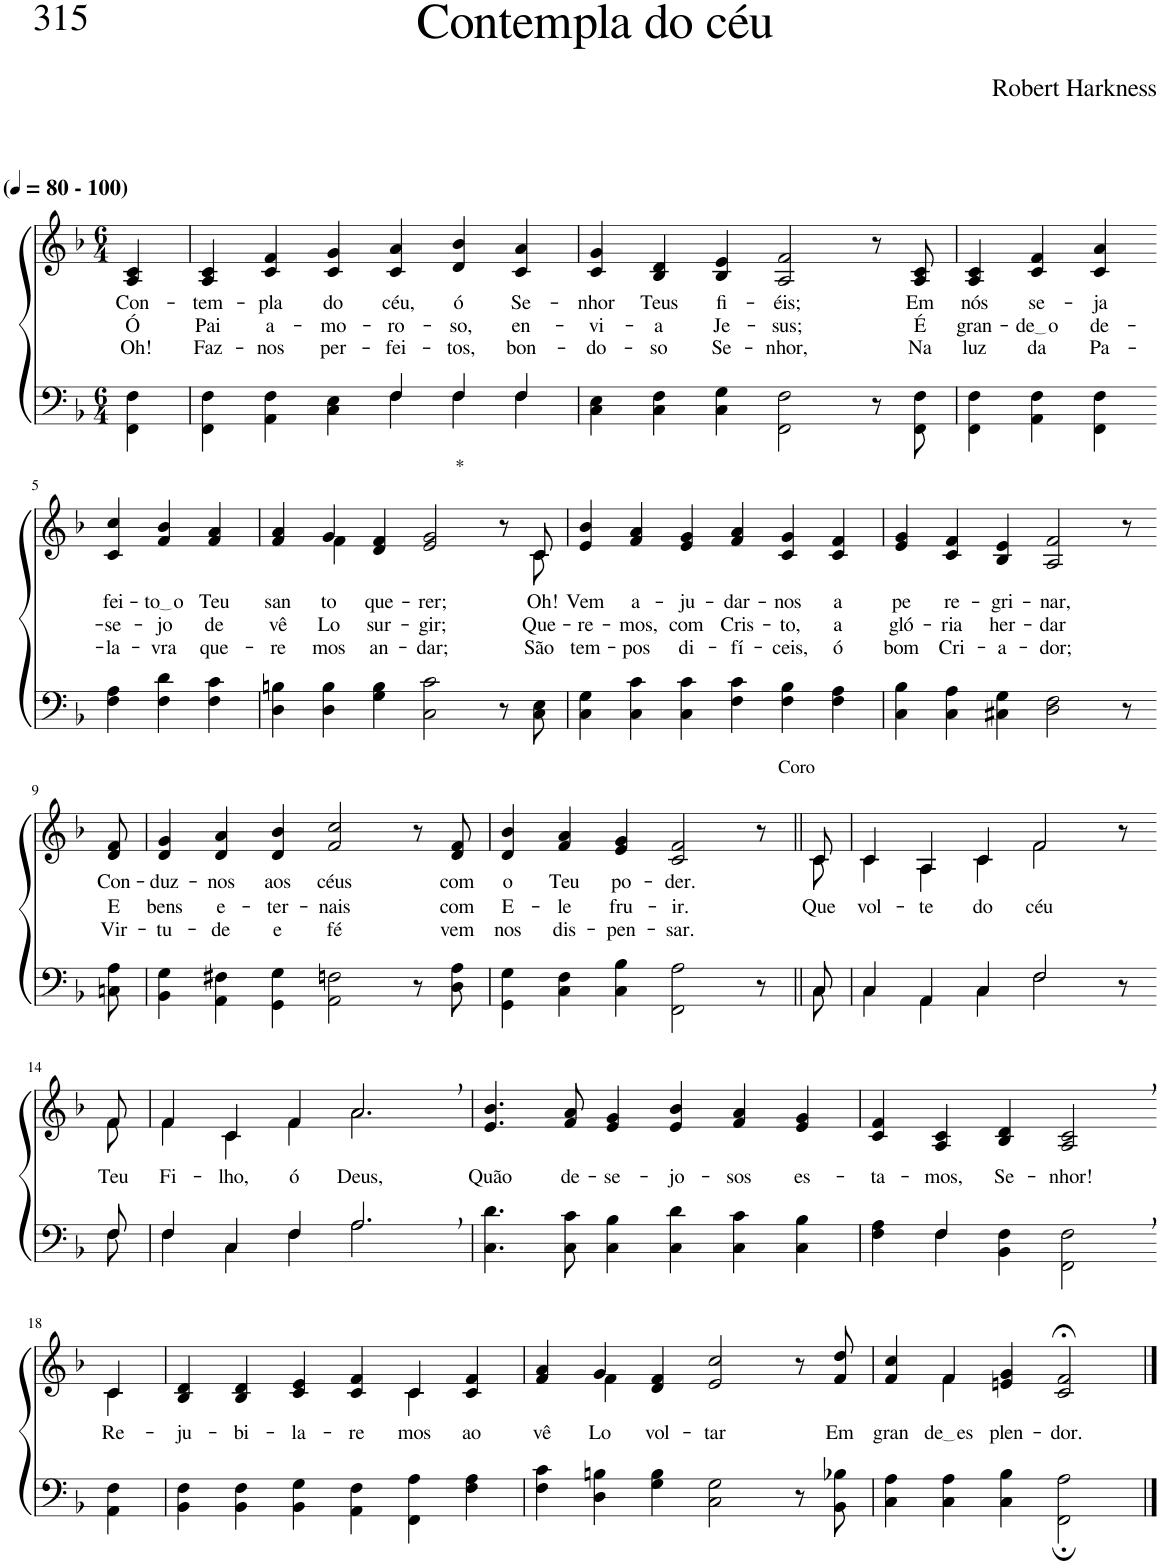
**kern	**kern	**text	**text	**text
*part2	*part1	*part1	*part1	*part1
*staff2	*staff1	*staff1	*staff1	*staff1
*I"Parte III e IV	*I"Parte I e II	*	*	*
*clefF4	*clefG2	*	*	*
*Trd-1c-2	*Trd-1c-2	*	*	*
*k[b-]	*k[b-]	*	*	*
*M6/4	*M6/4	*	*	*
*MM80	*MM80	*	*	*
=1	=1	=1	=1	=1
!	!LO:TX:a:B:t=(	!	!	!
!	!LO:TX:a:B:t=- 100)	!	!	!
!	!	!LO:LY:b	!LO:LY:b	!LO:LY:b
4FF\ 4F\	4A/ 4c/	Con-	Ó	Oh!
=2	=2	=2	=2	=2
*^	*	*	*	*
!	!	!	!LO:LY:b	!LO:LY:b	!LO:LY:b
2.ryy	4FF\ 4F\	4A/ 4c/	-tem-	Pai	Faz-
!	!	!	!LO:LY:b	!LO:LY:b	!LO:LY:b
.	4AA\ 4F\	4c/ 4f/	-pla	a-	-nos
!	!	!	!LO:LY:b	!LO:LY:b	!LO:LY:b
.	4C\ 4E\	4c/ 4g/	do	-mo-	per-
!	!	!	!LO:LY:b	!LO:LY:b	!LO:LY:b
4F/	4F\	4c/ 4a/	céu,	-ro-	-fei-
!	!	!	!LO:LY:b	!LO:LY:b	!LO:LY:b
4F/	4F\	4d/ 4b-/	ó	-so,	-tos,
!	!	!	!LO:LY:b	!LO:LY:b	!LO:LY:b
4F/	4F\	4c/ 4a/	Se-	en-	bon-
=3	=3	=3	=3	=3	=3
!	!	!	!LO:LY:b	!LO:LY:b	!LO:LY:b
*v	*v	*	*	*	*
4C\ 4E\	4c/ 4g/	-nhor	-vi-	-do-
!	!	!LO:LY:b	!LO:LY:b	!LO:LY:b
4C\ 4F\	4B-/ 4d/	-Teus	-a	-so
!	!	!LO:LY:b	!LO:LY:b	!LO:LY:b
4C\ 4G\	4B-/ 4e/	fi-	Je-	Se-
!	!	!LO:LY:b	!LO:LY:b	!LO:LY:b
2FF\ 2F\	2A/ 2f/	-éis;	-sus;	-nhor,
8r	8r	.	.	.
!	!	!LO:LY:b	!LO:LY:b	!LO:LY:b
8FF\ 8F\	8A/ 8c/	Em	É	Na
=4	=4	=4	=4	=4
!	!	!LO:LY:b	!LO:LY:b	!LO:LY:b
4FF\ 4F\	4A/ 4c/	nós	gran-	luz
!	!	!LO:LY:b	!LO:LY:b	!LO:LY:b
4AA\ 4F\	4c/ 4f/	se-	de o	da
!	!	!LO:LY:b	!LO:LY:b	!LO:LY:b
4FF\ 4F\	4c/ 4a/	-ja	de-	Pa-
!!LO:LB:g=z
=5-	=5-	=5-	=5-	=5-
!	!	!LO:LY:b	!LO:LY:b	!LO:LY:b
4F\ 4A\	4c/ 4cc/	fei-	-se-	-la-
!	!	!LO:LY:b	!LO:LY:b	!LO:LY:b
4F\ 4d\	4f/ 4b-/	to o	-jo	-vra
!	!	!LO:LY:b	!LO:LY:b	!LO:LY:b
4F\ 4c\	4f/ 4a/	Teu	de	que-
=6	=6	=6	=6	=6
!	!	!LO:LY:b	!LO:LY:b	!LO:LY:b
*	*^	*	*	*
4D\ 4Bn\	4f/ 4a/	4ryy	san-	vê-	-re-
!	!	!	!LO:LY:b	!LO:LY:b	!LO:LY:b
4D\ 4B\	4g/	4f\	-to	-Lo	-mos
!	!	!	!LO:LY:b	!LO:LY:b	!LO:LY:b
4G\ 4B\	4d/ 4f/	2..ryy	que-	sur-	an-
!	!LO:TX:a:t=*	!	!	!	!
!	!	!	!LO:LY:b	!LO:LY:b	!LO:LY:b
2C\ 2c\	2e/ 2g/	.	-rer;	-gir;	-dar;
8r	8r	.	.	.	.
!	!	!	!LO:LY:b	!LO:LY:b	!LO:LY:b
8C\ 8E\	8c/	8c\	Oh!	Que-	São
=7	=7	=7	=7	=7	=7
!	!	!	!LO:LY:b	!LO:LY:b	!LO:LY:b
*	*v	*v	*	*	*
4C\ 4G\	4e/ 4b-/	Vem	-re-	tem-
!	!	!LO:LY:b	!LO:LY:b	!LO:LY:b
4C\ 4c\	4f/ 4a/	a-	-mos,	-pos
!	!	!LO:LY:b	!LO:LY:b	!LO:LY:b
4C\ 4c\	4e/ 4g/	-ju-	com	di-
!	!	!LO:LY:b	!LO:LY:b	!LO:LY:b
4F\ 4c\	4f/ 4a/	-dar-	Cris-	-fí-
!	!	!LO:LY:b	!LO:LY:b	!LO:LY:b
4F\ 4B-\	4c/ 4g/	-nos	-to,	-ceis,
!	!	!LO:LY:b	!LO:LY:b	!LO:LY:b
4F\ 4A\	4c/ 4f/	a	a	ó
=8	=8	=8	=8	=8
!	!	!LO:LY:b	!LO:LY:b	!LO:LY:b
4C\ 4B-\	4e/ 4g/	pe	gló-	bom
!	!	!LO:LY:b	!LO:LY:b	!LO:LY:b
4C\ 4A\	4c/ 4f/	re-	-ria	Cri-
!	!	!LO:LY:b	!LO:LY:b	!LO:LY:b
4C#X\ 4G\	4B-/ 4e/	-gri-	her-	-a-
!	!	!LO:LY:b	!LO:LY:b	!LO:LY:b
2D\ 2F\	2A/ 2f/	-nar,	-dar	-dor;
8r	8r	.	.	.
!!LO:LB:g=z
=9-	=9-	=9-	=9-	=9-
!	!	!LO:LY:b	!LO:LY:b	!LO:LY:b
8Cn\ 8A\	8d/ 8f/	Con-	E	Vir-
=10	=10	=10	=10	=10
!	!	!LO:LY:b	!LO:LY:b	!LO:LY:b
4BB-\ 4G\	4d/ 4g/	-duz-	bens	-tu-
!	!	!LO:LY:b	!LO:LY:b	!LO:LY:b
4AA\ 4F#X\	4d/ 4a/	-nos	e-	-de
!	!	!LO:LY:b	!LO:LY:b	!LO:LY:b
4GG\ 4G\	4d/ 4b-/	aos	-ter-	e
!	!	!LO:LY:b	!LO:LY:b	!LO:LY:b
2AA\ 2Fn\	2f/ 2cc/	céus	-nais	fé
8r	8r	.	.	.
!	!	!LO:LY:b	!LO:LY:b	!LO:LY:b
8D\ 8A\	8d/ 8f/	com	com	vem
=11	=11	=11	=11	=11
!	!	!LO:LY:b	!LO:LY:b	!LO:LY:b
4GG\ 4G\	4d/ 4b-/	o	E-	nos
!	!	!LO:LY:b	!LO:LY:b	!LO:LY:b
4C\ 4F\	4f/ 4a/	Teu	-le	dis-
!	!	!LO:LY:b	!LO:LY:b	!LO:LY:b
4C\ 4B-\	4e/ 4g/	po-	fru-	-pen-
!	!	!LO:LY:b	!LO:LY:b	!LO:LY:b
2FF\ 2A\	2c/ 2f/	-der.	-ir.	-sar.
!	!LO:TX:a:t=Coro	!	!	!
8r	8r	.	.	.
=12||	=12||	=12||	=12||	=12||
*^	*	*	*	*
!	!	!	!	!LO:LY:b	!
*	*	*^	*	*	*
8C\	8C/	8c\	8c/	.	Que	.
=13	=13	=13	=13	=13	=13	=13
!	!	!	!	!	!LO:LY:b	!
4C/	4C\	4c/	4c\	.	vol-	.
!	!	!	!	!	!LO:LY:b	!
4AA/	4AA\	4A/	4A\	.	-te	.
!	!	!	!	!	!LO:LY:b	!
4C/	4C\	4c/	4c\	.	do	.
!	!	!	!	!	!LO:LY:b	!
2F/	2F\	2f/	2f\	.	céu	.
8r	8ryy	8r	8ryy	.	.	.
!!LO:LB:g=z	!!
=14-	=14-	=14-	=14-	=14-	=14-	=14-
!	!	!	!	!LO:LY:b	!	!
8F\	8F/	8f\	8f/	Teu	.	.
=15	=15	=15	=15	=15	=15	=15
!	!	!	!	!LO:LY:b	!	!
4F\	4F/	4f/	4f\	Fi-	.	.
!	!	!	!	!LO:LY:b	!	!
4C\	4C/	4c/	4c\	-lho,	.	.
!	!	!	!	!LO:LY:b	!	!
4F\	4F/	4f/	4f\	ó	.	.
!	!	!	!	!LO:LY:b	!	!
2.A,\	2.A/	2.a,/	2.a\	Deus,	.	.
=16	=16	=16	=16	=16	=16	=16
!	!	!	!	!LO:LY:b	!	!
*v	*v	*	*	*	*	*
*	*v	*v	*	*	*
4.C\ 4.d\	4.e/ 4.b-/	Quão	.	.
!	!	!LO:LY:b	!	!
8C\ 8c\	8f/ 8a/	de-	.	.
!	!	!LO:LY:b	!	!
4C\ 4B-\	4e/ 4g/	-se-	.	.
!	!	!LO:LY:b	!	!
4C\ 4d\	4e/ 4b-/	-jo-	.	.
!	!	!LO:LY:b	!	!
4C\ 4c\	4f/ 4a/	-sos	.	.
!	!	!LO:LY:b	!	!
4C\ 4B-\	4e/ 4g/	es-	.	.
=17	=17	=17	=17	=17
*^	*	*	*	*
!	!	!	!LO:LY:b	!	!
4ryy	4F\ 4A\	4c/ 4f/	-ta-	.	.
!	!	!	!LO:LY:b	!	!
4F/	4F\	4A/ 4c/	-mos,	.	.
!	!	!	!LO:LY:b	!	!
2.ryy	4BB-\ 4F\	4B-/ 4d/	Se-	.	.
!	!	!	!LO:LY:b	!	!
.	2FF\ 2F\	2A/, 2c/,	-nhor!	.	.
!!LO:LB:g=z
=18-	=18-	=18-	=18-	=18-	=18-
!	!	!	!LO:LY:b	!	!
*v	*v	*^	*	*	*
4AA\ 4F\	4c\	4c/	Re-	.	.
=19	=19	=19	=19	=19	=19
!	!	!	!LO:LY:b	!	!
4BB-\ 4F\	4B-/ 4d/	1ryy	-ju-	.	.
!	!	!	!LO:LY:b	!	!
4BB-\ 4F\	4B-/ 4d/	.	-bi-	.	.
!	!	!	!LO:LY:b	!	!
4BB-\ 4G\	4c/ 4e/	.	-la-	.	.
!	!	!	!LO:LY:b	!	!
4AA\ 4F\	4c/ 4f/	.	-re-	.	.
!	!	!	!LO:LY:b	!	!
4FF\ 4A\	4c/	4c\	-mos	.	.
!	!	!	!LO:LY:b	!	!
4F\ 4A\	4c/ 4f/	4ryy	ao	.	.
=20	=20	=20	=20	=20	=20
!	!	!	!LO:LY:b	!	!
4F\ 4c\	4f/ 4a/	4ryy	vê-	.	.
!	!	!	!LO:LY:b	!	!
4D\ 4Bn\	4g/	4f\	-Lo	.	.
!	!	!	!LO:LY:b	!	!
4G\ 4B\	4d/ 4f/	1ryy	vol-	.	.
!	!	!	!LO:LY:b	!	!
2C\ 2G\	2e/ 2cc/	.	-tar	.	.
8r	8r	.	.	.	.
!	!	!	!LO:LY:b	!	!
8BB-\ 8B-X\	8f/ 8dd/	.	Em	.	.
=21	=21	=21	=21	=21	=21
!	!	!	!LO:LY:b	!	!
4C\ 4A\	4f/ 4cc/	4ryy	gran-	.	.
!	!	!	!LO:LY:b	!	!
4C\ 4A\	4f/	4f\	de es	.	.
!	!	!	!LO:LY:b	!	!
4C\ 4B-\	4en/ 4g/	2.ryy	-plen-	.	.
!	!	!	!LO:LY:b	!	!
2FF\; 2A\;	2c/;< 2f/;<	.	-dor.	.	.
*	*v	*v	*	*	*
==	==	==	==	==
*-	*-	*-	*-	*-
